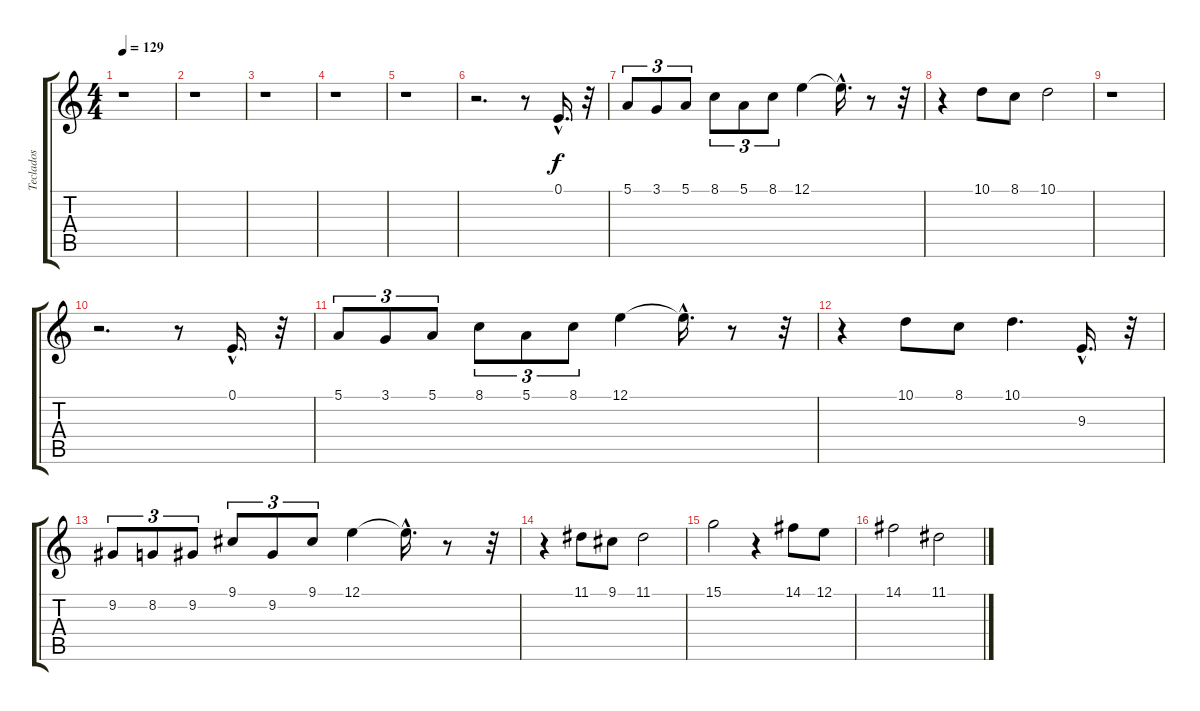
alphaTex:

\track ("Teclados" "Teclados") {instrument lead2sawtooth}
\staff {score tabs}
\tuning (E4 B3 G3 D3 A2 E2) {hide}
\ts (4 4)
\tempo 129
\clef g2
\ks c
r.1{dy f} |
r.1 |
r.1 |
r.1 |
r.1 |
r.2{d} r.8 0.1{hac}.16{d} r.32 |
5.1.8{tu (3 2)} 3.1.8{tu (3 2)} 5.1.8{tu (3 2)} 8.1.8{tu (3 2)} 5.1.8{tu (3 2)} 8.1.8{tu (3 2)} 12.1.4 12.1{hac t}.16{d} r.8 r.32 |
r.4 10.1.8 8.1.8 10.1.2 |
r.1 |
r.2{d} r.8 0.1{hac}.16{d} r.32 |
5.1.8{tu (3 2)} 3.1.8{tu (3 2)} 5.1.8{tu (3 2)} 8.1.8{tu (3 2)} 5.1.8{tu (3 2)} 8.1.8{tu (3 2)} 12.1.4 12.1{hac t}.16{d} r.8 r.32 |
r.4 10.1.8 8.1.8 10.1.4{d} 9.3{hac}.16{d} r.32 |
9.2.8{tu (3 2)} 8.2.8{tu (3 2)} 9.2.8{tu (3 2)} 9.1.8{tu (3 2)} 9.2.8{tu (3 2)} 9.1.8{tu (3 2)} 12.1.4 12.1{hac t}.16{d} r.8 r.32 |
r.4 11.1.8 9.1.8 11.1.2 |
15.1.2 r.4 14.1.8 12.1.8 |
14.1.2 11.1.2
